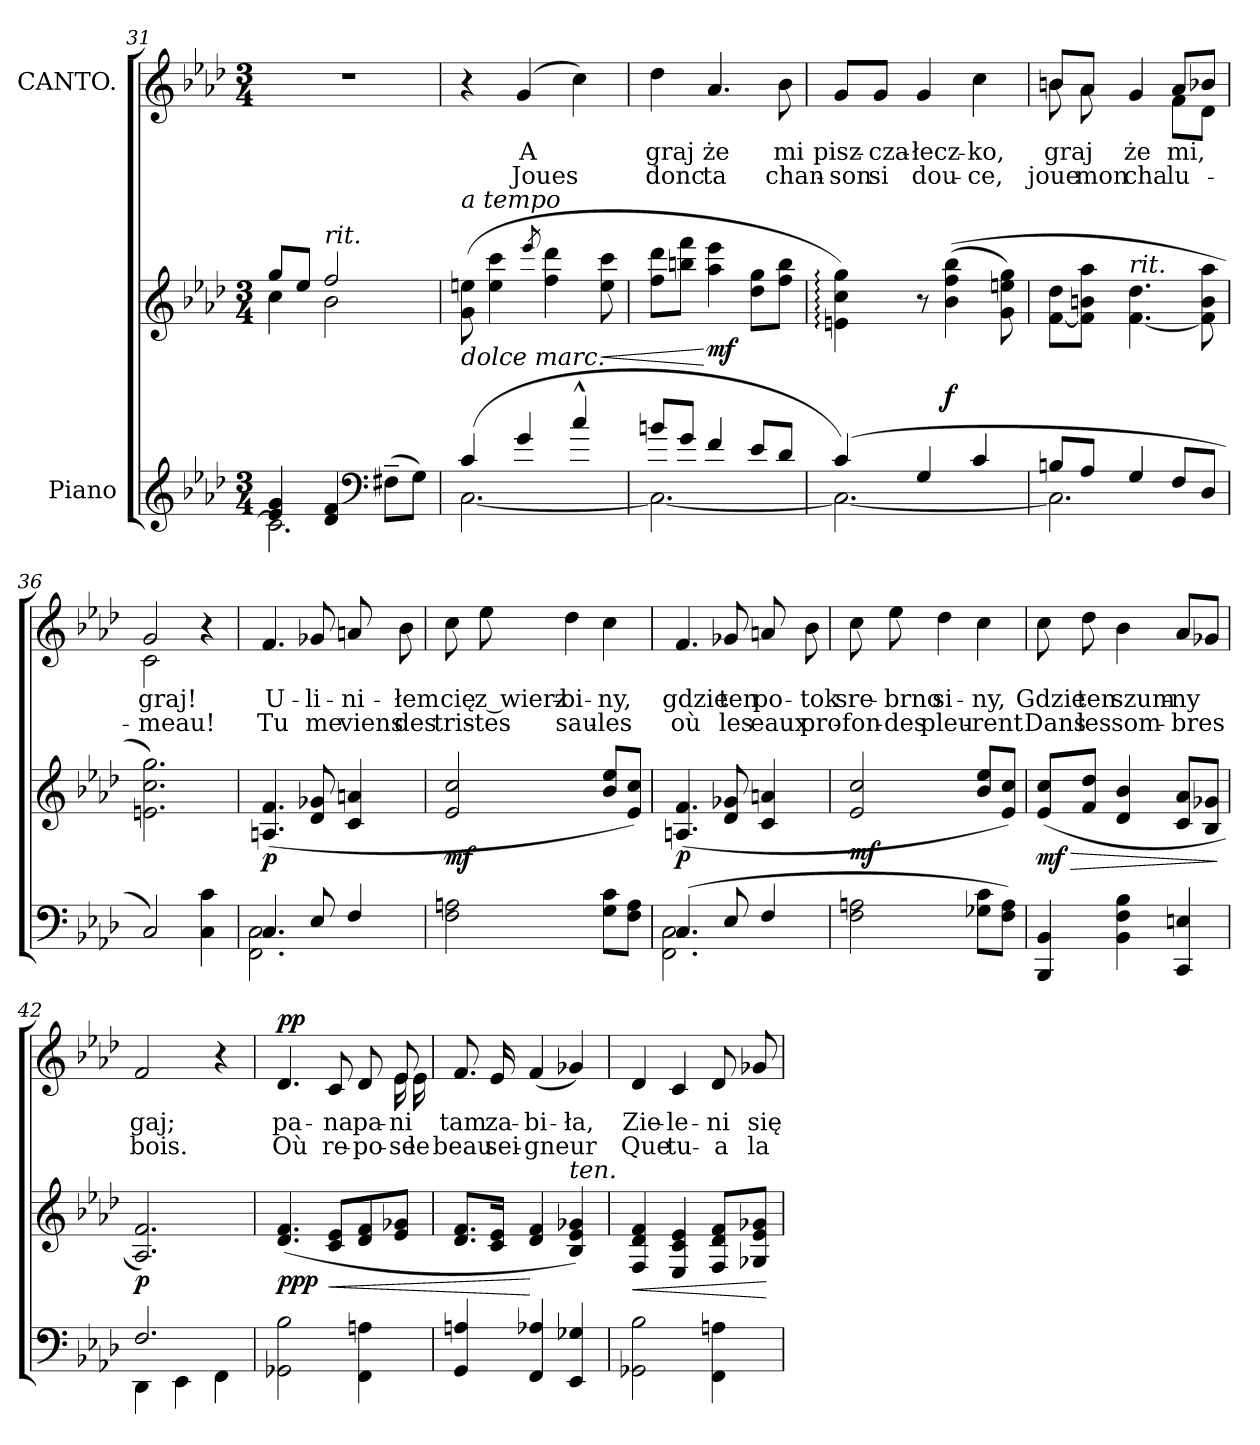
**kern	**kern	**dynam	**kern	**text	**text	**dynam
*part2	*part2	*part2	*part1	*part1	*part1	*part1
*staff3	*staff2	*staff2/3	*staff1	*staff1	*staff1	*staff1
*I"Piano	*	*	*I"CANTO.	*	*	*
*clefG2	*clefG2	*	*clefG2	*	*	*
*k[b-e-a-d-]	*k[b-e-a-d-]	*	*k[b-e-a-d-]	*	*	*
*A-:	*A-:	*	*A-:	*	*	*
*M3/4	*M3/4	*	*M3/4	*	*	*
=31	=31	=31	=31	=31	=31	=31
*^	*^	*	*	*	*	*
4e-/ 4g/	2.c\]	8gg/L	4cc\	.	2.r	.	.	.
.	.	8ee-/J	.	.	.	.	.	.
!	!	!LO:TX:a:i:t=rit.	!	!	!	!	!	!
4d-/ 4f/	.	2ff/	2b-\	.	.	.	.	.
*clefF4	*	*	*	*	*	*	*	*
(8F#X~\L	.	.	.	.	.	.	.	.
8G\J)	.	.	.	.	.	.	.	.
*	*	*v	*v	*	*	*	*	*
=32	=32	=32	=32	=32	=32	=32	=32
!	!	!LO:TX:a:i:t=a tempo	!	!	!	!	!
!LO:TX:a:i:t=dolce marc.	!	!	!	!	!	!	!
(4c/	[2.C\	(8g\ 8een\	.	4r	.	.	.
.	.	4ee\ 4ccc\	.	.	.	.	.
4g/	.	.	.	(4g/	A	Joues	.
.	.	8qeee-/	.	.	.	.	.
.	.	4ff\ 4ddd-\	.	.	.	.	.
4cc^^/	.	.	.	4cc\)	.	.	.
.	.	8ee\ 8ccc\	<	.	.	.	.
=33	=33	=33	=33	=33	=33	=33	=33
8bn/L	2.C\_	8ff\ 8ddd-\L	.	4dd-\	graj	donc	.
8g/J	.	8bbn\ 8fff\J	.	.	.	.	.
4f/	.	4aa-\ 4eee-\	[ mf	4.a-/	że	ta	.
8e-/L	.	8dd-\ 8gg\L	.	.	.	.	.
8d-/J	.	8ff\ 8bb\J	.	8b-\	mi	chan-	.
=34	=34	=34	=34	=34	=34	=34	=34
(4c/)	2.C\_	4en:\ 4cc:\ 4gg:\)	.	8g/L	pisz-	-son	.
.	.	.	.	8g/J	-cza-	si	.
4G/	.	8r	.	4g/	-łecz-	dou-	.
.	.	(<(4b-\ 4ff\ 4bb-\	f	.	.	.	.
4c/	.	.	.	4cc\	-ko,	-ce,	.
.	.	8g\ 8een\ 8gg\)	.	.	.	.	.
=35	=35	=35	=35	=35	=35	=35	=35
*	*	*	*	*^	*	*	*
8Bn/L	2.C\]	[8f\ 8dd-\L	.	8bn/L	8b\	graj	joue	.
8A-/J	.	8f]\ 8bn\ 8aa-\J	.	8a-/J	8a-\	.	mon	.
!	!	!LO:TX:a:i:t=rit.	!	!	!	!	!	!
4G/	.	[4.f\ 4.dd-\	.	4g/	4ryy	że	cha	.
8F/L	.	.	.	8f\L	8a-/L	mi,	lu-	.
8D-/J	.	8f]\ 8b\ 8aa-\	.	8d-\J	8b-X/J	.	.	.
*v	*v	*	*	*	*	*	*	*
=36	=36	=36	=36	=36	=36	=36	=36
2C/)	2.en\ 2.cc\ 2.gg\)	.	2c\	2g/	graj!	-meau!	.
4C\ 4c\	.	.	4r	4ryy	.	.	.
*	*	*	*v	*v	*	*	*
=37	=37	=37	=37	=37	=37	=37
*^	*	*	*	*	*	*
(>4.C/	2.FF\ 2.C\)	(>4.An/ 4.f/	p	4.f/	U-	Tu	.
8E-/	.	8d-/ 8g-X/	.	8g-X/	-li-	me	.
4F/	.	4c/ 4an/	.	8an/	-ni-	viens	.
.	.	.	.	8b-\	-łem	des	.
*v	*v	*	*	*	*	*	*
=38	=38	=38	=38	=38	=38	=38
2F\ 2An\	2e-/ 2cc/	mf	8cc\	cię	tris-	.
.	.	.	8ee-\	z wierz-	-tes	.
.	.	.	4dd-\	-bi-	sau-	.
8G\ 8c\L	8b-/ 8ee-/L	.	4cc\	-ny,	-les	.
8F\ 8A\J	8e-/ 8cc/J)	.	.	.	.	.
=39	=39	=39	=39	=39	=39	=39
*^	*	*	*	*	*	*
(4.C/	2.FF\ 2.C\	(>4.An/ 4.f/	p	4.f/	gdzie	où	.
8E-/	.	8d-/ 8g-X/	.	8g-X/	ten	les	.
4F/	.	4c/ 4an/	.	8an/	po-	eaux	.
.	.	.	.	8b-\	-tok	pro-	.
*v	*v	*	*	*	*	*	*
=40	=40	=40	=40	=40	=40	=40
2F\ 2An\	2e-/ 2cc/	mf	8cc\	sre-	-fon-	.
.	.	.	8ee-\	-brno	-des	.
.	.	.	4dd-\	si-	pleu-	.
8G-X\ 8c\L	8b-/ 8ee-/L	.	4cc\	-ny,	-rent	.
8F\ 8A\J)	8e-/ 8cc/J)	.	.	.	.	.
=41	=41	=41	=41	=41	=41	=41
4BBB-/ 4BB-/	(>8e-/ 8cc/L	> mf	8cc\	Gdzie	Dans	.
.	8f/ 8dd-/J	.	8dd-\	ten	les	.
4BB-\ 4F\ 4B-\	4d-/ 4b-/	.	4b-\	szum-	som-	.
4CC/ 4En/	8c/ 8a-/L	.	8a-/L	-ny	-bres	.
.	8B-/ 8g-X/J	.	8g-X/J	.	.	.
.	.	]	.	.	.	.
=42	=42	=42	=42	=42	=42	=42
*^	*	*	*	*	*	*
2.F/	4DD-\	2.A-/ 2.f/)	p	2f/	gaj;	bois.	.
.	4EE-\	.	.	.	.	.	.
.	4FF\	.	.	4r	.	.	.
=43	=43	=43	=43	=43	=43	=43	=43
*	*	*	*	*^	*	*	*
!	!	!	!	!	!	!	!	!LO:DY:a
*v	*v	*	*	*	*	*	*	*
2GG-X\ 2B-\	(>4.d-/ 4.f/	ppp	4.d-/	4.ryy	pa-	Où	pp
.	8c/ 8e-/L	<	8c/	8ryy	-na	re-	.
4FF\ 4An\	8d-/ 8f/	.	8d-/	8ryy	pa-	-po-	.
.	8e-/ 8g-X/J	.	8e-/	16e-\	-ni	se	.
.	.	.	.	16e-\	.	le	.
*	*	*	*v	*v	*	*	*
=44	=44	=44	=44	=44	=44	=44
4GG/ 4An/	8.d-/ 8.f/L	.	8.f/	tam	beau	.
.	16c/ 16e-/Jk	.	16e-/	za-	sei-	.
4FF/ 4A-X/	4d-/ 4f/	[	(4f/	-bi-	-gneur	.
!	!LO:TX:a:i:t=ten.	!	!	!	!	!
4EE-/ 4G-X/	4B-/ 4e-/ 4g-X/)	.	4g-X/)	ła,	.	.
=45	=45	=45	=45	=45	=45	=45
2GG-X\ 2B-\	4F/ 4d-/ 4f/	<	4d-/	Zie-	Que	.
.	4E-/ 4c/ 4e-/	.	4c/	-le-	tu-	.
4FF\ 4An\	8F/ 8d-/ 8f/L	.	8d-/	-ni	-a	.
.	8G-X/ 8e-/ 8g-X/J	.	8g-X/	się	la	.
.	.	[	.	.	.	.
=	=	=	=	=	=	=
*-	*-	*-	*-	*-	*-	*-
